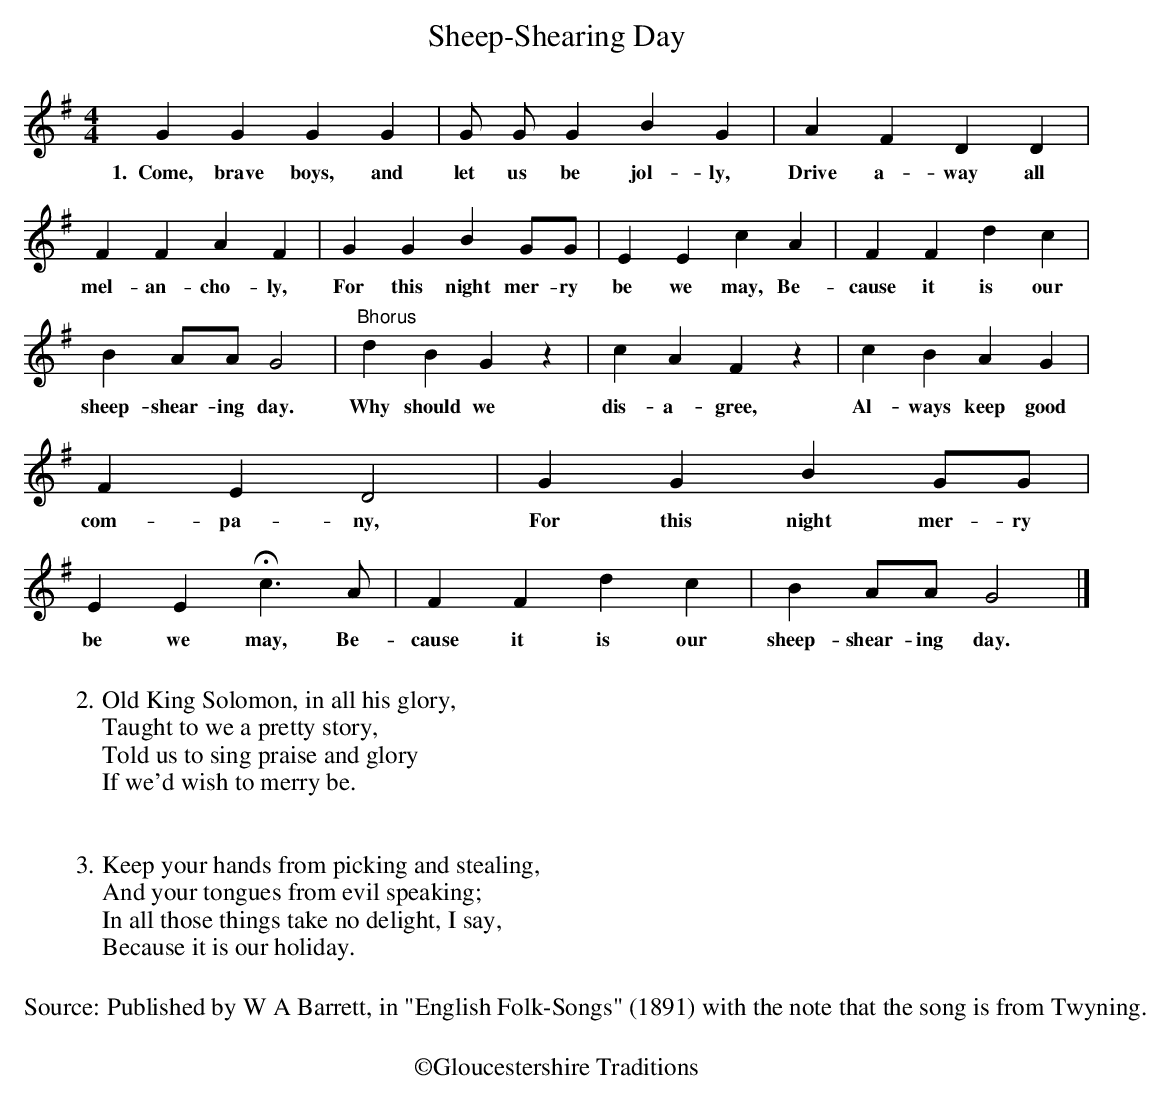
X:1
T:Sheep-Shearing Day
L:1/4
M:4/4
K:Gmaj
G G G G | G/2 G/2 G B G | A F D D | F F A F | G G B G/2G/2 | E E c A | F F d c | B A/2A/2 G2 |
w:1.~~Come, brave boys, and|let us be jol- ly,|Drive a- way all|mel- an- cho- ly,|For this night mer- ry|be we may, Be-|cause it is our|sheep- shear- ing day.|
"Bhorus"d B G z | c A F z | c B A G | F E D2 | G G B G/2G/2 | E E !fermata!c3/2 A/2 | F F d c | B A/2A/2 G2 |]
w:Why should we|dis- a- gree,|Al- ways keep good|com- pa- ny,|For this night mer- ry|be we may, Be-|cause it is our|sheep- shear- ing day.|
W:
W:2. Old King Solomon, in all his glory,
W:Taught to we a pretty story,
W:Told us to sing praise and glory
W:If we'd wish to merry be.
W:
W:
W:3. Keep your hands from picking and stealing,
W:And your tongues from evil speaking;
W:In all those things take no delight, I say,
W:Because it is our holiday.
W:
